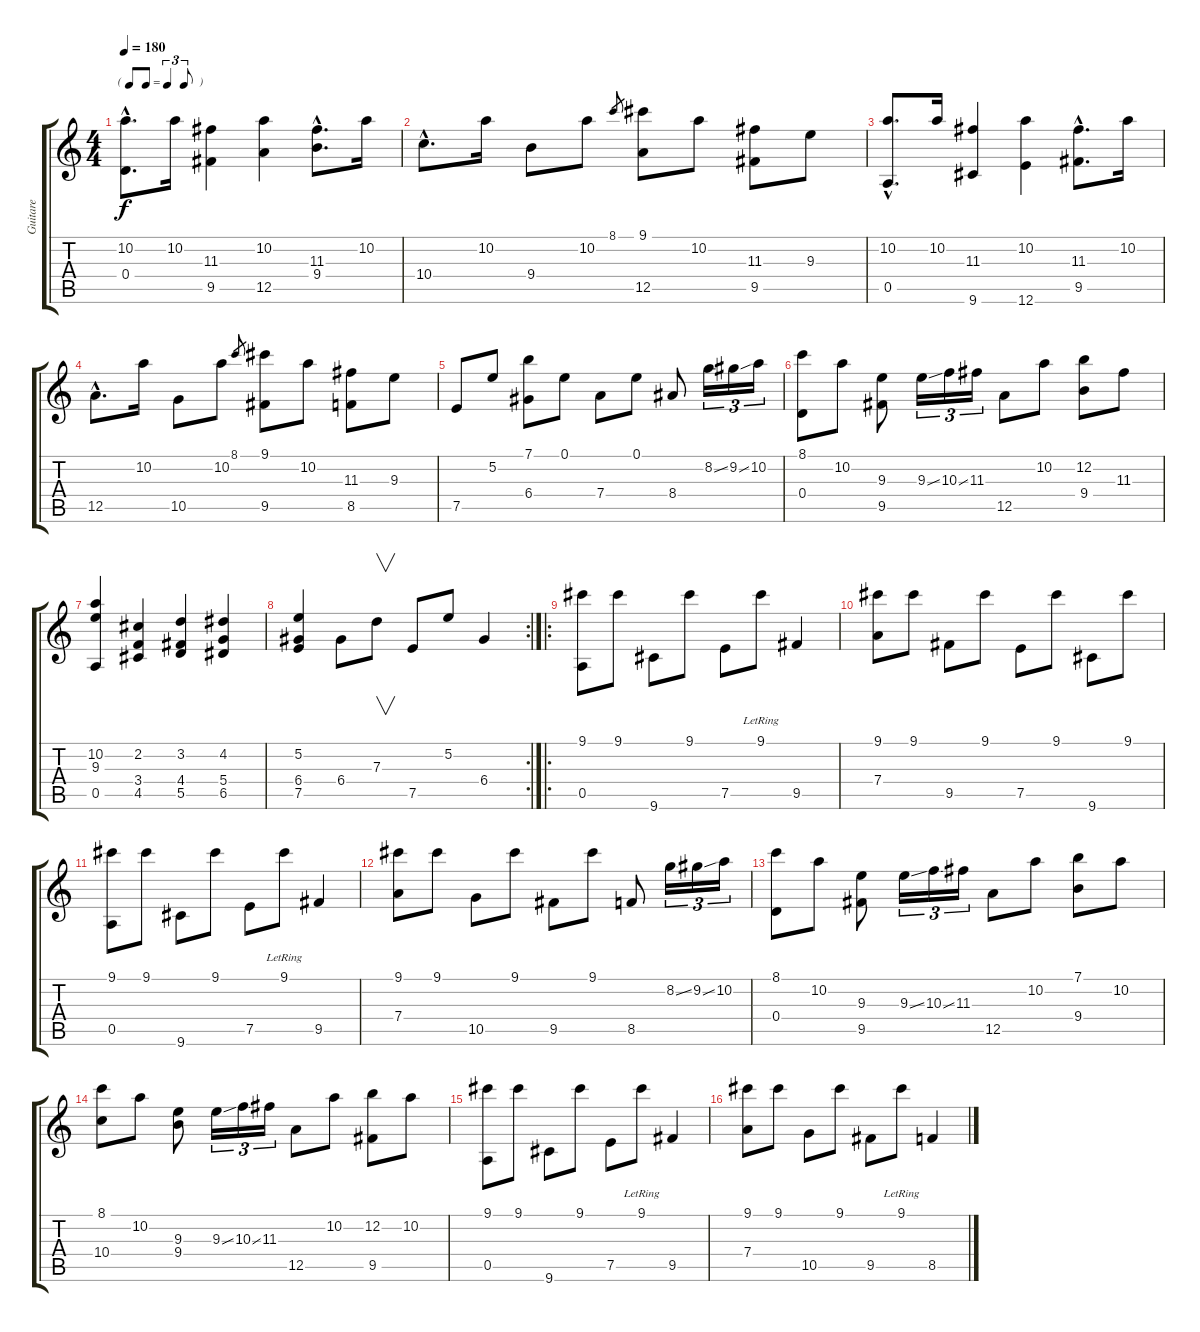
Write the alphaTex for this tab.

\track ("Guitare" "Guitare") {instrument acousticguitarsteel}
\staff {score tabs}
\tuning (E4 B3 G3 D3 A2 E2) {hide}
\ts (4 4)
\tf triplet8th
\tempo 180
\clef g2
\ks c
(10.2{hac} 0.4{hac}).8{d dy f} 10.2.16 (11.3 9.5).4 (10.2 12.5).4 (11.3{hac} 9.4{hac}).8{d} 10.2.16 |
10.4{hac}.8{d} 10.2.16 9.4.8 10.2.8 8.1.8{gr} (9.1 12.5).8 10.2.8 (11.3 9.5).8 9.3.8 |
(10.2{hac} 0.5{hac}).8{d} 10.2.16 (11.3 9.6).4 (10.2 12.6).4 (11.3{hac} 9.5{hac}).8{d} 10.2.16 |
12.5{hac}.8{d} 10.2.16 10.5.8 10.2.8 8.1.8{gr} (9.1 9.5).8 10.2.8 (11.3 8.5).8 9.3.8 |
7.5.8 5.2.8 (7.1 6.4).8 0.1.8 7.4.8 0.1.8 8.4.8 8.2{ss}.16{tu (3 2)} 9.2{ss}.16{tu (3 2)} 10.2.16{tu (3 2)} |
(8.1 0.4).8 10.2.8 (9.3 9.5).8 9.3{ss}.16{tu (3 2)} 10.3{ss}.16{tu (3 2)} 11.3.16{tu (3 2)} 12.5.8 10.2.8 (12.2 9.4).8 11.3.8 |
(10.2 9.3 0.5).4 (2.2 3.4 4.5).4 (3.2 4.4 5.5).4 (4.2 5.4 6.5).4 |
\rc 2
(5.2 6.4 7.5).4 6.4.8 7.3.8{v} 7.5.8 5.2.8 6.4.4 |
\ro
(9.1 0.5).8 9.1.8 9.6.8 9.1.8 7.5.8 9.1{lr}.8 9.5.4 |
(9.1 7.4).8 9.1.8 9.5.8 9.1.8 7.5.8 9.1.8 9.6.8 9.1.8 |
(9.1 0.5).8 9.1.8 9.6.8 9.1.8 7.5.8 9.1{lr}.8 9.5.4 |
(9.1 7.4).8 9.1.8 10.5.8 9.1.8 9.5.8 9.1.8 8.5.8 8.2{ss}.16{tu (3 2)} 9.2{ss}.16{tu (3 2)} 10.2.16{tu (3 2)} |
(8.1 0.4).8 10.2.8 (9.3 9.5).8 9.3{ss}.16{tu (3 2)} 10.3{ss}.16{tu (3 2)} 11.3.16{tu (3 2)} 12.5.8 10.2.8 (7.1 9.4).8 10.2.8 |
(8.1 10.4).8 10.2.8 (9.3 9.4).8 9.3{ss}.16{tu (3 2)} 10.3{ss}.16{tu (3 2)} 11.3.16{tu (3 2)} 12.5.8 10.2.8 (12.2 9.5).8 10.2.8 |
(9.1 0.5).8 9.1.8 9.6.8 9.1.8 7.5.8 9.1{lr}.8 9.5.4 |
(9.1 7.4).8 9.1.8 10.5.8 9.1.8 9.5.8 9.1{lr}.8 8.5.4
